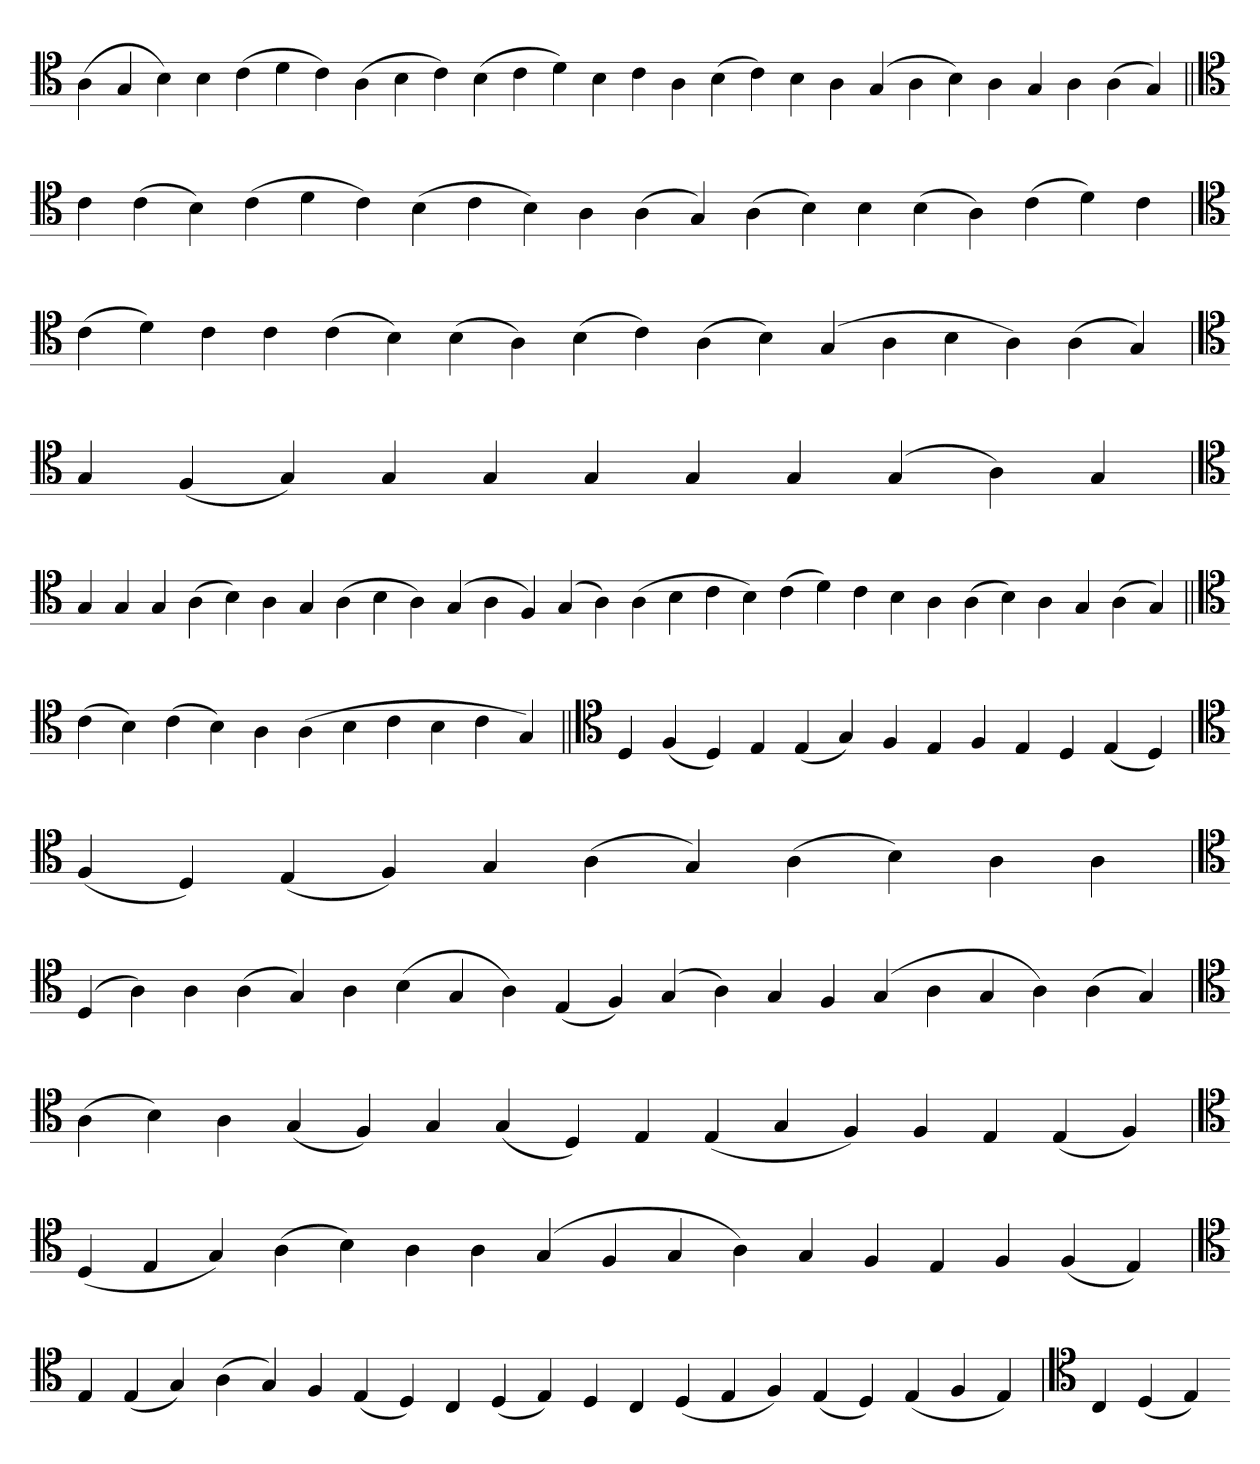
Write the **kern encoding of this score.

**kern
*part1
*staff1
*clefC4
=
(4A
4G
4B)
4B
(4c
4d
4c)
(4A
4B
4c)
(4B
4c
4d)
4B
4c
4A
(4B
4c)
4B
4A
(4G
4A
4B)
4A
4G
4A
(4A
4G)
=||
*clefC4
4c
(4c
4B)
(4c
4d
4c)
(4B
4c
4B)
4A
(4A
4G)
(4A
4B)
4B
(4B
4A)
(4c
4d)
4c
=`
*clefC4
(4c
4d)
4c
4c
(4c
4B)
(4B
4A)
(4B
4c)
(4A
4B)
(4G
4A
4B
4A)
(4A
4G)
='
*clefC4
4G
(4F
4G)
4G
4G
4G
4G
4G
(4G
4A)
4G
=`
*clefC4
4G
4G
4G
(4A
4B)
4A
4G
(4A
4B
4A)
(4G
4A
4F)
(4G
4A)
(4A
4B
4c
4B)
(4c
4d)
4c
4B
4A
(4A
4B)
4A
4G
(4A
4G)
=||
*clefC4
(4c
4B)
(4c
4B)
4A
(4A
4B
4c
4B
4c
4G)
=||
*clefC4
4D
(4F
4D)
4E
(4E
4G)
4F
4E
4F
4E
4D
(4E
4D)
=`
*clefC4
(4F
4D)
(4E
4F)
4G
(4A
4G)
(4A
4B)
4A
4A
='
*clefC4
(4D
4A)
4A
(4A
4G)
4A
(4B
4G
4A)
(4E
4F)
(4G
4A)
4G
4F
(4G
4A
4G
4A)
(4A
4G)
=`
*clefC4
(4A
4B)
4A
(4G
4F)
4G
(4G
4D)
4E
(4E
4G
4F)
4F
4E
(4E
4F)
=
*clefC4
(4D
4E
4G)
(4A
4B)
4A
4A
(4G
4F
4G
4A)
4G
4F
4E
4F
(4F
4E)
='
*clefC4
4E
(4E
4G)
(4A
4G)
4F
(4E
4D)
4C
(4D
4E)
4D
4C
(4D
4E
4F)
(4E
4D)
(4E
4F
4E)
=`
*clefC4
4C
(4D
4E)
=-
*-
